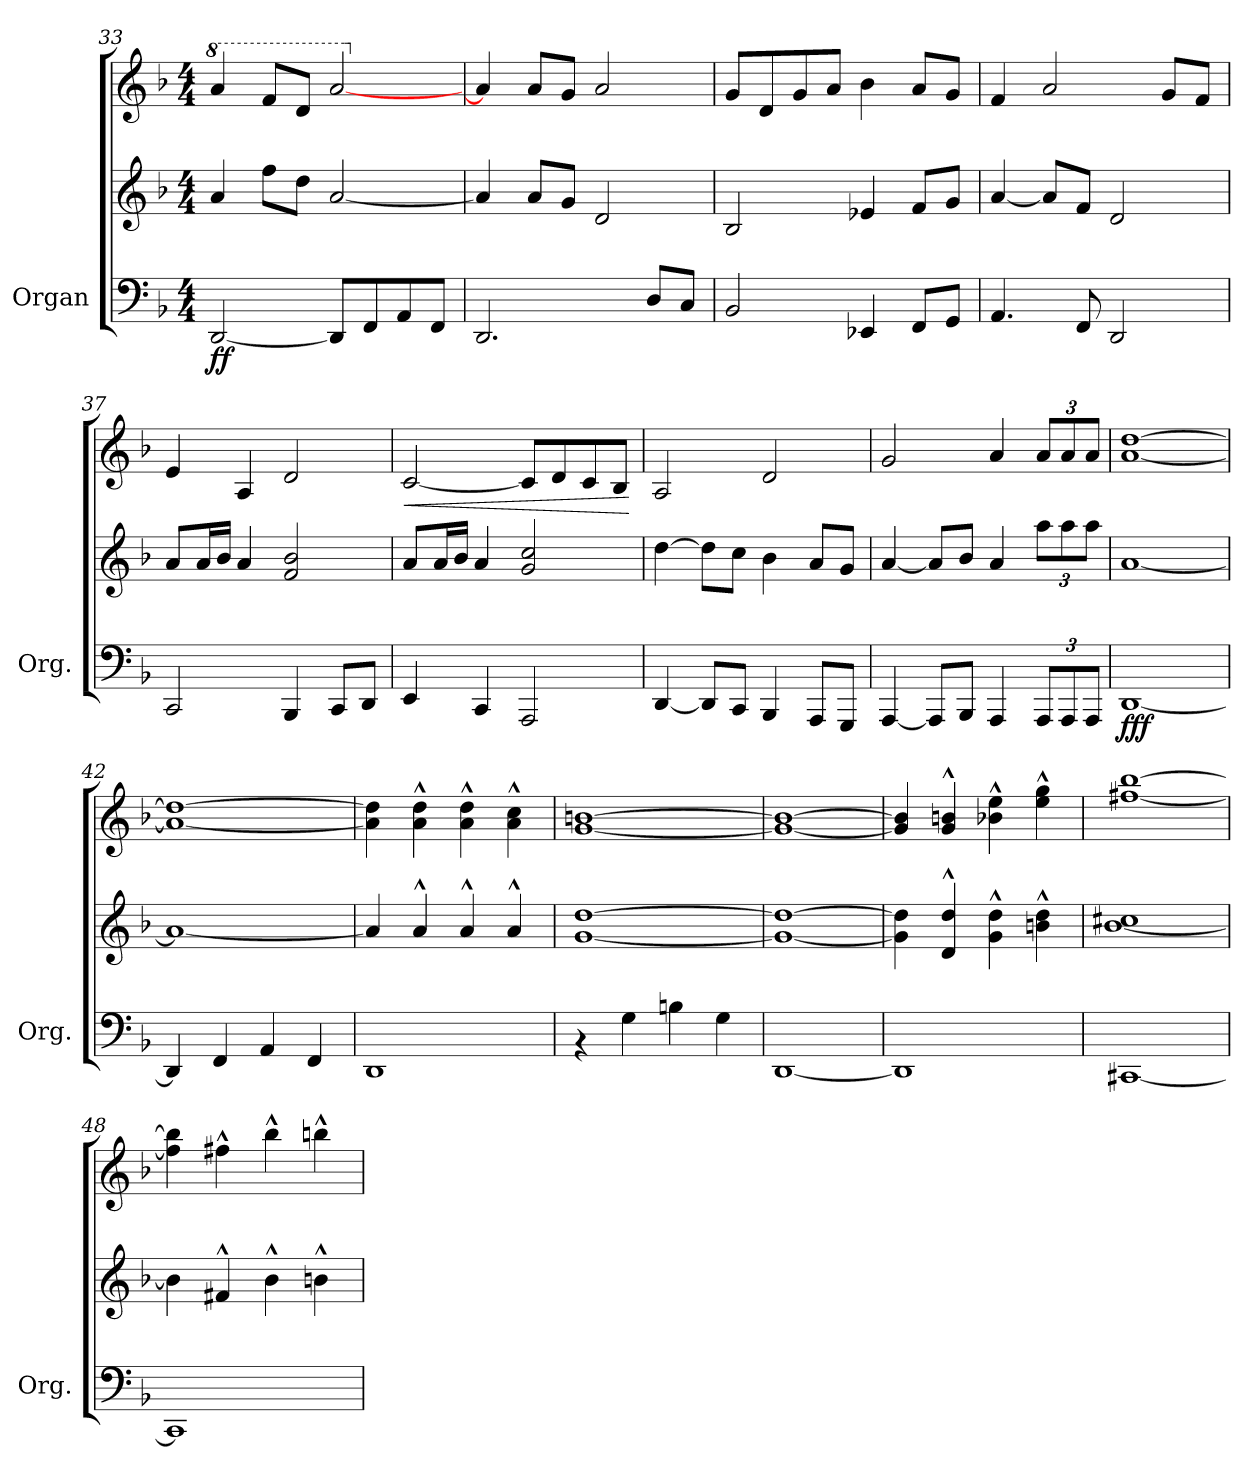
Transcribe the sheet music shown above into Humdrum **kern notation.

**kern	**kern	**kern	**dynam
*part1	*part1	*part1	*part1
*staff3	*staff2	*staff1	*staff1/2/3
*I"Organ	*	*	*
*I'Org.	*	*	*
*clefF4	*clefG2	*clefG2	*
*k[b-]	*k[b-]	*k[b-]	*
*M4/4	*M4/4	*M4/4	*
*	*	*8va	*
=33	=33	=33	=33
!	!	!	!LO:DY:b=3
[2DD/	4a/	4aa/	ff
.	8ff\L	8ff/L	.
.	8dd\J	8dd/J	.
8DD/L]	[2a/	[2aa/	.
8FF/	.	.	.
8AA/	.	.	.
8FF/J	.	.	.
=34	=34	=34	=34
*	*	*X8va	*
2.DD/	4a/]	4a/]	.
.	8a/L	8a/L	.
.	8g/J	8g/J	.
.	2d/	2a/	.
8D/L	.	.	.
8C/J	.	.	.
=35	=35	=35	=35
2BB-/	2B-/	8g/L	.
.	.	8d/	.
.	.	8g/	.
.	.	8a/J	.
4EE-X/	4e-X/	4b-\	.
8FF/L	8f/L	8a/L	.
8GG/J	8g/J	8g/J	.
!!LO:PB:g=z
=36	=36	=36	=36
4.AA/	[4a/	4f/	.
.	8a/L]	2a/	.
8FF/	8f/J	.	.
2DD/	2d/	.	.
.	.	8g/L	.
.	.	8f/J	.
=37	=37	=37	=37
2CC/	8a/L	4e/	.
.	16a/L	.	.
.	16b-/JJ	.	.
.	4a/	4A/	.
4BBB-/	2f/ 2b-/	2d/	.
8CC/L	.	.	.
8DD/J	.	.	.
=38	=38	=38	=38
!	!	!	!LO:HP:b
4EE/	8a/L	[2c/	<
.	16a/L	.	.
.	16b-/JJ	.	.
4CC/	4a/	.	.
2AAA/	2g/ 2cc/	8c/L]	.
.	.	8d/	.
.	.	8c/	.
.	.	8B-/J	.
.	.	.	[
=39	=39	=39	=39
[4DD/	[4dd\	2A/	.
8DD/L]	8dd\L]	.	.
8CC/J	8cc\J	.	.
4BBB-/	4b-\	2d/	.
8AAA/L	8a/L	.	.
8GGG/J	8g/J	.	.
!!LO:LB:g=z
=40	=40	=40	=40
[4AAA/	[4a/	2g/	.
8AAA/L]	8a/L]	.	.
8BBB-/J	8b-/J	.	.
4AAA/	4a/	4a/	.
*Xbrackettup	*Xbrackettup	*Xbrackettup	*
12AAA/L	12aa\L	12a/L	.
12AAA/	12aa\	12a/	.
12AAA/J	12aa\J	12a/J	.
=41	=41	=41	=41
*	*	*MM160	*
!	!	!	!LO:DY:b=3
[1DD	[1a	[1a [1dd	fff
=42	=42	=42	=42
4DD/]	1a_	1a_ 1dd_	.
4FF/	.	.	.
4AA/	.	.	.
4FF/	.	.	.
=43	=43	=43	=43
1DD	4a/]	4a\] 4dd\]	.
.	4a^^/	4a\^^ 4dd\^^	.
.	4a^^/	4a\^^ 4dd\^^	.
.	4a^^/	4a\^^ 4cc\^^	.
=44	=44	=44	=44
4rBB	[1g [1dd	[1g [1bn	.
4G\	.	.	.
4Bn\	.	.	.
4G\	.	.	.
=45	=45	=45	=45
[1DD	1g_ 1dd_	1g_ 1b_	.
=46	=46	=46	=46
1DD]	4g\] 4dd\]	4g/] 4b/]	.
.	4d/^^ 4dd/^^	4g/^^ 4bn/^^	.
.	4g\^^ 4dd\^^	4b-X\^^ 4ee\^^	.
.	4bn\^^ 4dd\^^	4ee\^^ 4gg\^^	.
=47	=47	=47	=47
[1CC#X	[1b- 1cc#X	[1ff#X [1bb-	.
!!LO:LB:g=z
=48	=48	=48	=48
1CC#]	4b-\]	4ff#\] 4bb-\]	.
.	4f#X^^/	4ff#X^^\	.
.	4b-^^\	4bb-^^\	.
.	4bn^^\	4bbn^^\	.
=	=	=	=
*-	*-	*-	*-
